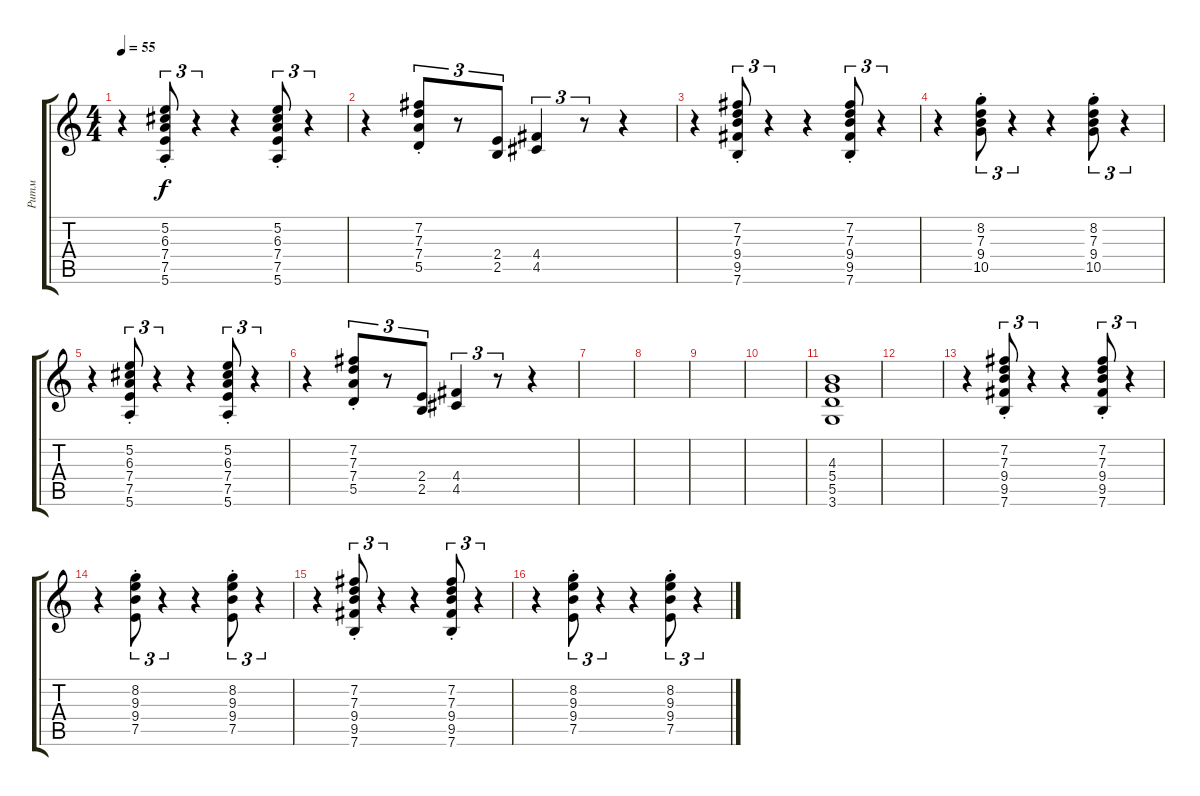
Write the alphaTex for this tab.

\track ("Ритм" "Ритм") {instrument electricguitarclean}
\staff {score tabs}
\tuning (E4 B3 G3 D3 A2 E2) {hide}
\ts (4 4)
\tempo 55
\clef g2
\ks c
r.4{dy f} (5.2{st} 6.3{st} 7.4{st} 7.5{st} 5.6{st}).8{tu (3 2)} r.4{tu (3 2)} r.4 (5.2{st} 6.3{st} 7.4{st} 7.5{st} 5.6{st}).8{tu (3 2)} r.4{tu (3 2)} |
r.4 (7.2{st} 7.3{st} 7.4{st} 5.5).8{tu (3 2)} r.8{tu (3 2)} (2.4 2.5).8{tu (3 2)} (4.4 4.5).4{tu (3 2)} r.8{tu (3 2)} r.4 |
r.4 (7.2{st} 7.3{st} 9.4{st} 9.5{st} 7.6{st}).8{tu (3 2)} r.4{tu (3 2)} r.4 (7.2{st} 7.3{st} 9.4{st} 9.5{st} 7.6{st}).8{tu (3 2)} r.4{tu (3 2)} |
r.4 (8.2{st} 7.3{st} 9.4{st} 10.5).8{tu (3 2)} r.4{tu (3 2)} r.4 (8.2{st} 7.3{st} 9.4{st} 10.5).8{tu (3 2)} r.4{tu (3 2)} |
r.4 (5.2{st} 6.3{st} 7.4{st} 7.5{st} 5.6{st}).8{tu (3 2)} r.4{tu (3 2)} r.4 (5.2{st} 6.3{st} 7.4{st} 7.5{st} 5.6{st}).8{tu (3 2)} r.4{tu (3 2)} |
r.4 (7.2{st} 7.3{st} 7.4{st} 5.5).8{tu (3 2)} r.8{tu (3 2)} (2.4 2.5).8{tu (3 2)} (4.4 4.5).4{tu (3 2)} r.8{tu (3 2)} r.4 |
|
|
|
|
(4.3 5.4 5.5 3.6).1 |
|
r.4 (7.2{st} 7.3{st} 9.4{st} 9.5{st} 7.6{st}).8{tu (3 2)} r.4{tu (3 2)} r.4 (7.2{st} 7.3{st} 9.4{st} 9.5{st} 7.6{st}).8{tu (3 2)} r.4{tu (3 2)} |
r.4 (8.2{st} 9.3{st} 9.4{st} 7.5).8{tu (3 2)} r.4{tu (3 2)} r.4 (8.2{st} 9.3{st} 9.4{st} 7.5).8{tu (3 2)} r.4{tu (3 2)} |
r.4 (7.2{st} 7.3{st} 9.4{st} 9.5{st} 7.6{st}).8{tu (3 2)} r.4{tu (3 2)} r.4 (7.2{st} 7.3{st} 9.4{st} 9.5{st} 7.6{st}).8{tu (3 2)} r.4{tu (3 2)} |
r.4 (8.2{st} 9.3{st} 9.4{st} 7.5).8{tu (3 2)} r.4{tu (3 2)} r.4 (8.2{st} 9.3{st} 9.4{st} 7.5).8{tu (3 2)} r.4{tu (3 2)}
